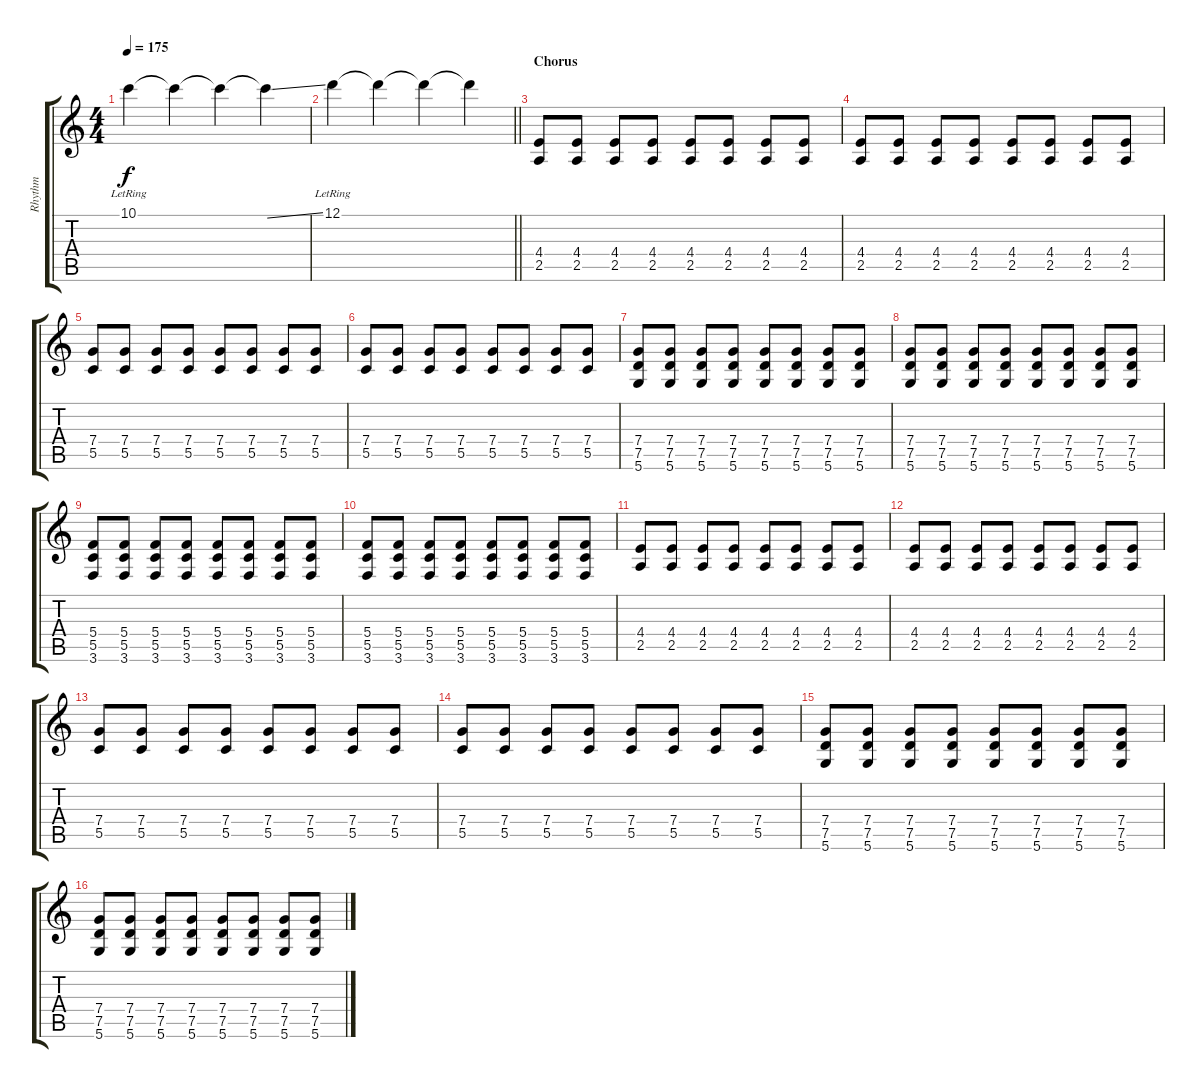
\track ("Rhythm" "Rhythm") {instrument distortionguitar}
\staff {score tabs}
\tuning (D4 A3 F3 C3 G2 D2) {hide}
\ts (4 4)
\tempo 175
\clef g2
\ks c
10.1{lr}.4{dy f} 10.1{t}.4 10.1{t}.4 10.1{ss t}.4 |
\barLineRight lightlight
12.1{lr}.4 12.1{t}.4 12.1{t}.4 12.1{t}.4 |
\section ("" "Chorus")
(4.4 2.5).8 (4.4 2.5).8 (4.4 2.5).8 (4.4 2.5).8 (4.4 2.5).8 (4.4 2.5).8 (4.4 2.5).8 (4.4 2.5).8 |
(4.4 2.5).8 (4.4 2.5).8 (4.4 2.5).8 (4.4 2.5).8 (4.4 2.5).8 (4.4 2.5).8 (4.4 2.5).8 (4.4 2.5).8 |
(7.4 5.5).8 (7.4 5.5).8 (7.4 5.5).8 (7.4 5.5).8 (7.4 5.5).8 (7.4 5.5).8 (7.4 5.5).8 (7.4 5.5).8 |
(7.4 5.5).8 (7.4 5.5).8 (7.4 5.5).8 (7.4 5.5).8 (7.4 5.5).8 (7.4 5.5).8 (7.4 5.5).8 (7.4 5.5).8 |
(7.4 7.5 5.6).8 (7.4 7.5 5.6).8 (7.4 7.5 5.6).8 (7.4 7.5 5.6).8 (7.4 7.5 5.6).8 (7.4 7.5 5.6).8 (7.4 7.5 5.6).8 (7.4 7.5 5.6).8 |
(7.4 7.5 5.6).8 (7.4 7.5 5.6).8 (7.4 7.5 5.6).8 (7.4 7.5 5.6).8 (7.4 7.5 5.6).8 (7.4 7.5 5.6).8 (7.4 7.5 5.6).8 (7.4 7.5 5.6).8 |
(5.4 5.5 3.6).8 (5.4 5.5 3.6).8 (5.4 5.5 3.6).8 (5.4 5.5 3.6).8 (5.4 5.5 3.6).8 (5.4 5.5 3.6).8 (5.4 5.5 3.6).8 (5.4 5.5 3.6).8 |
(5.4 5.5 3.6).8 (5.4 5.5 3.6).8 (5.4 5.5 3.6).8 (5.4 5.5 3.6).8 (5.4 5.5 3.6).8 (5.4 5.5 3.6).8 (5.4 5.5 3.6).8 (5.4 5.5 3.6).8 |
(4.4 2.5).8 (4.4 2.5).8 (4.4 2.5).8 (4.4 2.5).8 (4.4 2.5).8 (4.4 2.5).8 (4.4 2.5).8 (4.4 2.5).8 |
(4.4 2.5).8 (4.4 2.5).8 (4.4 2.5).8 (4.4 2.5).8 (4.4 2.5).8 (4.4 2.5).8 (4.4 2.5).8 (4.4 2.5).8 |
(7.4 5.5).8 (7.4 5.5).8 (7.4 5.5).8 (7.4 5.5).8 (7.4 5.5).8 (7.4 5.5).8 (7.4 5.5).8 (7.4 5.5).8 |
(7.4 5.5).8 (7.4 5.5).8 (7.4 5.5).8 (7.4 5.5).8 (7.4 5.5).8 (7.4 5.5).8 (7.4 5.5).8 (7.4 5.5).8 |
(7.4 7.5 5.6).8 (7.4 7.5 5.6).8 (7.4 7.5 5.6).8 (7.4 7.5 5.6).8 (7.4 7.5 5.6).8 (7.4 7.5 5.6).8 (7.4 7.5 5.6).8 (7.4 7.5 5.6).8 |
(7.4 7.5 5.6).8 (7.4 7.5 5.6).8 (7.4 7.5 5.6).8 (7.4 7.5 5.6).8 (7.4 7.5 5.6).8 (7.4 7.5 5.6).8 (7.4 7.5 5.6).8 (7.4 7.5 5.6).8
